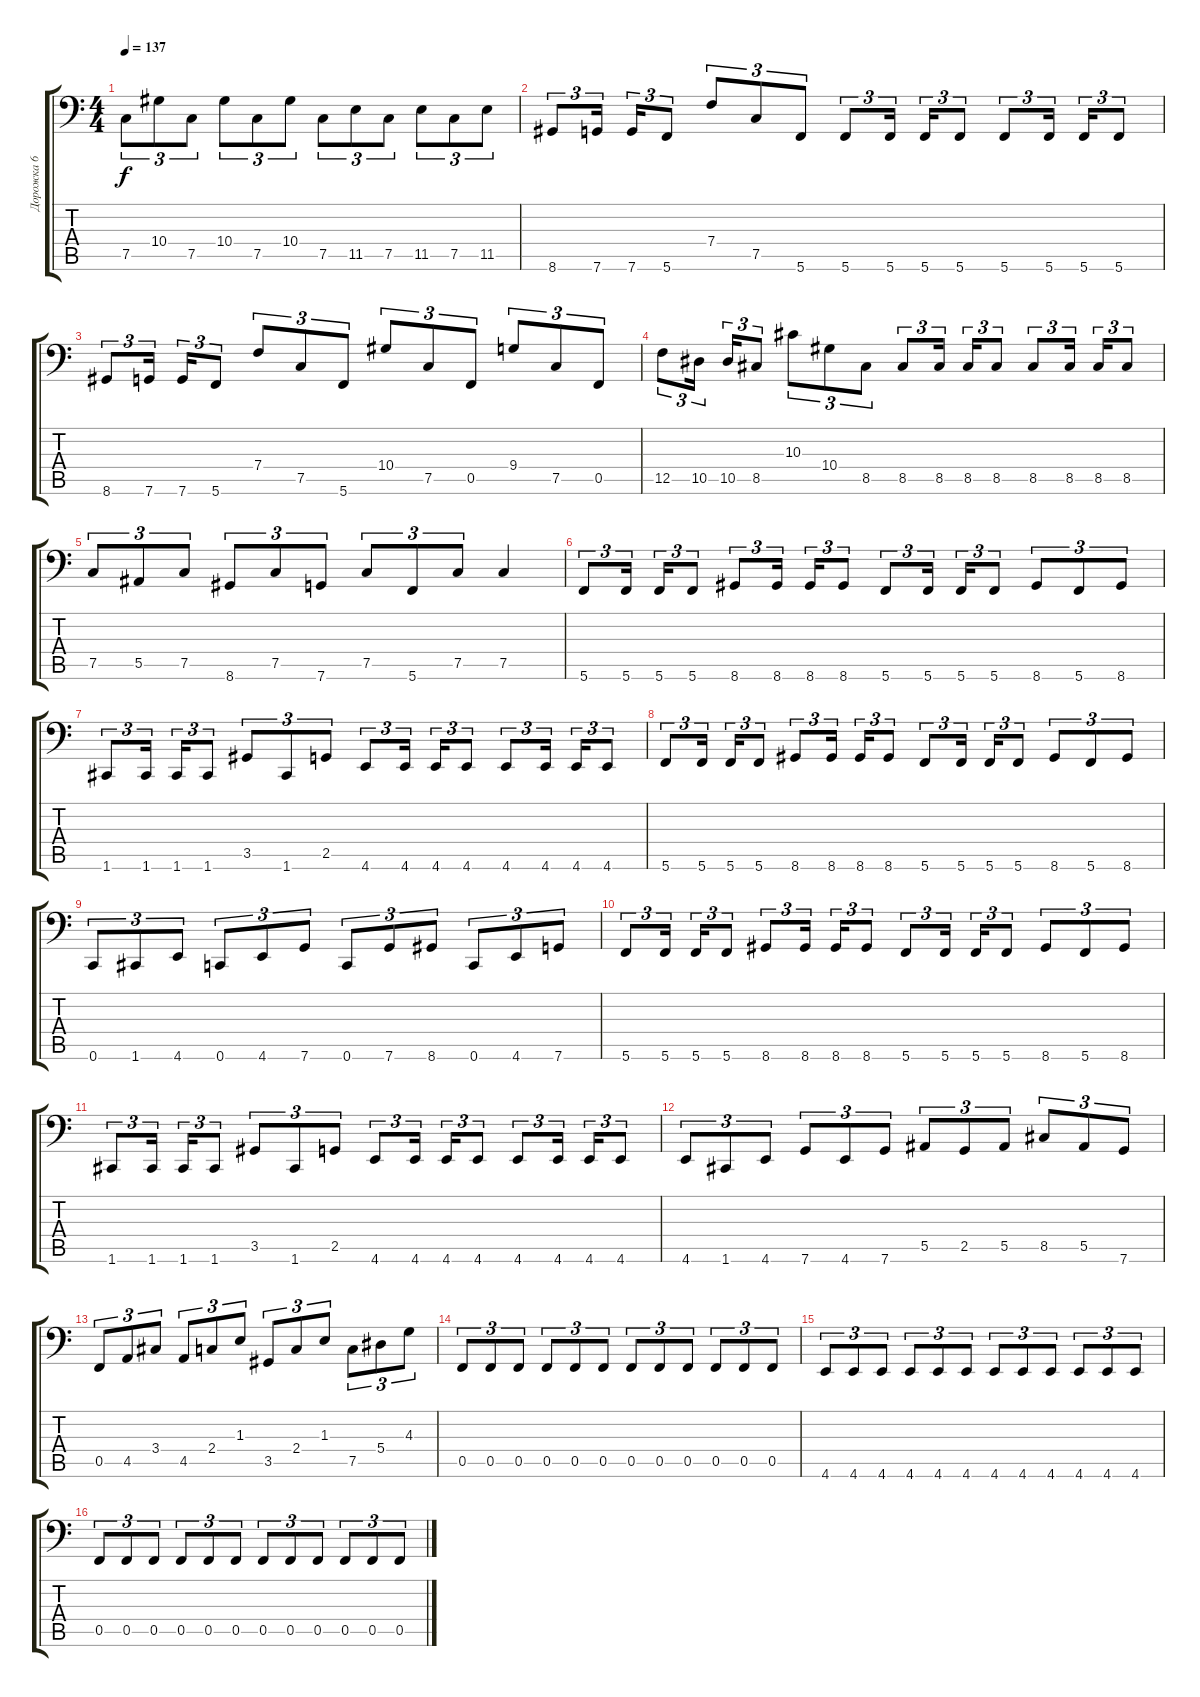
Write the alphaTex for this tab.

\track ("Дорожка 6" "Дорожка 6") {instrument electricbassfinger}
\staff {score tabs}
\tuning (C3 G2 Eb2 Bb1 F1 C1) {hide}
\ts (4 4)
\tempo 137
\clef f4
\ks c
7.5.8{tu (3 2) dy f} 10.4.8{tu (3 2)} 7.5.8{tu (3 2)} 10.4.8{tu (3 2)} 7.5.8{tu (3 2)} 10.4.8{tu (3 2)} 7.5.8{tu (3 2)} 11.5.8{tu (3 2)} 7.5.8{tu (3 2)} 11.5.8{tu (3 2)} 7.5.8{tu (3 2)} 11.5.8{tu (3 2)} |
8.6.8{tu (3 2)} 7.6.16{tu (3 2) beam splitsecondary} 7.6.16{tu (3 2)} 5.6.8{tu (3 2)} 7.4.8{tu (3 2)} 7.5.8{tu (3 2)} 5.6.8{tu (3 2)} 5.6.8{tu (3 2)} 5.6.16{tu (3 2) beam splitsecondary} 5.6.16{tu (3 2)} 5.6.8{tu (3 2)} 5.6.8{tu (3 2)} 5.6.16{tu (3 2) beam splitsecondary} 5.6.16{tu (3 2)} 5.6.8{tu (3 2)} |
8.6.8{tu (3 2)} 7.6.16{tu (3 2) beam splitsecondary} 7.6.16{tu (3 2)} 5.6.8{tu (3 2)} 7.4.8{tu (3 2)} 7.5.8{tu (3 2)} 5.6.8{tu (3 2)} 10.4.8{tu (3 2)} 7.5.8{tu (3 2)} 0.5.8{tu (3 2)} 9.4.8{tu (3 2)} 7.5.8{tu (3 2)} 0.5.8{tu (3 2)} |
12.5.8{tu (3 2)} 10.5.16{tu (3 2) beam splitsecondary} 10.5.16{tu (3 2)} 8.5.8{tu (3 2)} 10.3.8{tu (3 2)} 10.4.8{tu (3 2)} 8.5.8{tu (3 2)} 8.5.8{tu (3 2)} 8.5.16{tu (3 2) beam splitsecondary} 8.5.16{tu (3 2)} 8.5.8{tu (3 2)} 8.5.8{tu (3 2)} 8.5.16{tu (3 2) beam splitsecondary} 8.5.16{tu (3 2)} 8.5.8{tu (3 2)} |
7.5.8{tu (3 2)} 5.5.8{tu (3 2)} 7.5.8{tu (3 2)} 8.6.8{tu (3 2)} 7.5.8{tu (3 2)} 7.6.8{tu (3 2)} 7.5.8{tu (3 2)} 5.6.8{tu (3 2)} 7.5.8{tu (3 2)} 7.5.4 |
5.6.8{tu (3 2)} 5.6.16{tu (3 2) beam splitsecondary} 5.6.16{tu (3 2)} 5.6.8{tu (3 2)} 8.6.8{tu (3 2)} 8.6.16{tu (3 2) beam splitsecondary} 8.6.16{tu (3 2)} 8.6.8{tu (3 2)} 5.6.8{tu (3 2)} 5.6.16{tu (3 2) beam splitsecondary} 5.6.16{tu (3 2)} 5.6.8{tu (3 2)} 8.6.8{tu (3 2)} 5.6.8{tu (3 2)} 8.6.8{tu (3 2)} |
1.6.8{tu (3 2)} 1.6.16{tu (3 2) beam splitsecondary} 1.6.16{tu (3 2)} 1.6.8{tu (3 2)} 3.5.8{tu (3 2)} 1.6.8{tu (3 2)} 2.5.8{tu (3 2)} 4.6.8{tu (3 2)} 4.6.16{tu (3 2) beam splitsecondary} 4.6.16{tu (3 2)} 4.6.8{tu (3 2)} 4.6.8{tu (3 2)} 4.6.16{tu (3 2) beam splitsecondary} 4.6.16{tu (3 2)} 4.6.8{tu (3 2)} |
5.6.8{tu (3 2)} 5.6.16{tu (3 2) beam splitsecondary} 5.6.16{tu (3 2)} 5.6.8{tu (3 2)} 8.6.8{tu (3 2)} 8.6.16{tu (3 2) beam splitsecondary} 8.6.16{tu (3 2)} 8.6.8{tu (3 2)} 5.6.8{tu (3 2)} 5.6.16{tu (3 2) beam splitsecondary} 5.6.16{tu (3 2)} 5.6.8{tu (3 2)} 8.6.8{tu (3 2)} 5.6.8{tu (3 2)} 8.6.8{tu (3 2)} |
0.6.8{tu (3 2)} 1.6.8{tu (3 2)} 4.6.8{tu (3 2)} 0.6.8{tu (3 2)} 4.6.8{tu (3 2)} 7.6.8{tu (3 2)} 0.6.8{tu (3 2)} 7.6.8{tu (3 2)} 8.6.8{tu (3 2)} 0.6.8{tu (3 2)} 4.6.8{tu (3 2)} 7.6.8{tu (3 2)} |
5.6.8{tu (3 2)} 5.6.16{tu (3 2) beam splitsecondary} 5.6.16{tu (3 2)} 5.6.8{tu (3 2)} 8.6.8{tu (3 2)} 8.6.16{tu (3 2) beam splitsecondary} 8.6.16{tu (3 2)} 8.6.8{tu (3 2)} 5.6.8{tu (3 2)} 5.6.16{tu (3 2) beam splitsecondary} 5.6.16{tu (3 2)} 5.6.8{tu (3 2)} 8.6.8{tu (3 2)} 5.6.8{tu (3 2)} 8.6.8{tu (3 2)} |
1.6.8{tu (3 2)} 1.6.16{tu (3 2) beam splitsecondary} 1.6.16{tu (3 2)} 1.6.8{tu (3 2)} 3.5.8{tu (3 2)} 1.6.8{tu (3 2)} 2.5.8{tu (3 2)} 4.6.8{tu (3 2)} 4.6.16{tu (3 2) beam splitsecondary} 4.6.16{tu (3 2)} 4.6.8{tu (3 2)} 4.6.8{tu (3 2)} 4.6.16{tu (3 2) beam splitsecondary} 4.6.16{tu (3 2)} 4.6.8{tu (3 2)} |
4.6.8{tu (3 2)} 1.6.8{tu (3 2)} 4.6.8{tu (3 2)} 7.6.8{tu (3 2)} 4.6.8{tu (3 2)} 7.6.8{tu (3 2)} 5.5.8{tu (3 2)} 2.5.8{tu (3 2)} 5.5.8{tu (3 2)} 8.5.8{tu (3 2)} 5.5.8{tu (3 2)} 7.6.8{tu (3 2)} |
0.5.8{tu (3 2)} 4.5.8{tu (3 2)} 3.4.8{tu (3 2)} 4.5.8{tu (3 2)} 2.4.8{tu (3 2)} 1.3.8{tu (3 2)} 3.5.8{tu (3 2)} 2.4.8{tu (3 2)} 1.3.8{tu (3 2)} 7.5.8{tu (3 2)} 5.4.8{tu (3 2)} 4.3.8{tu (3 2)} |
0.5.8{tu (3 2)} 0.5.8{tu (3 2)} 0.5.8{tu (3 2)} 0.5.8{tu (3 2)} 0.5.8{tu (3 2)} 0.5.8{tu (3 2)} 0.5.8{tu (3 2)} 0.5.8{tu (3 2)} 0.5.8{tu (3 2)} 0.5.8{tu (3 2)} 0.5.8{tu (3 2)} 0.5.8{tu (3 2)} |
4.6.8{tu (3 2)} 4.6.8{tu (3 2)} 4.6.8{tu (3 2)} 4.6.8{tu (3 2)} 4.6.8{tu (3 2)} 4.6.8{tu (3 2)} 4.6.8{tu (3 2)} 4.6.8{tu (3 2)} 4.6.8{tu (3 2)} 4.6.8{tu (3 2)} 4.6.8{tu (3 2)} 4.6.8{tu (3 2)} |
0.5.8{tu (3 2)} 0.5.8{tu (3 2)} 0.5.8{tu (3 2)} 0.5.8{tu (3 2)} 0.5.8{tu (3 2)} 0.5.8{tu (3 2)} 0.5.8{tu (3 2)} 0.5.8{tu (3 2)} 0.5.8{tu (3 2)} 0.5.8{tu (3 2)} 0.5.8{tu (3 2)} 0.5.8{tu (3 2)}
